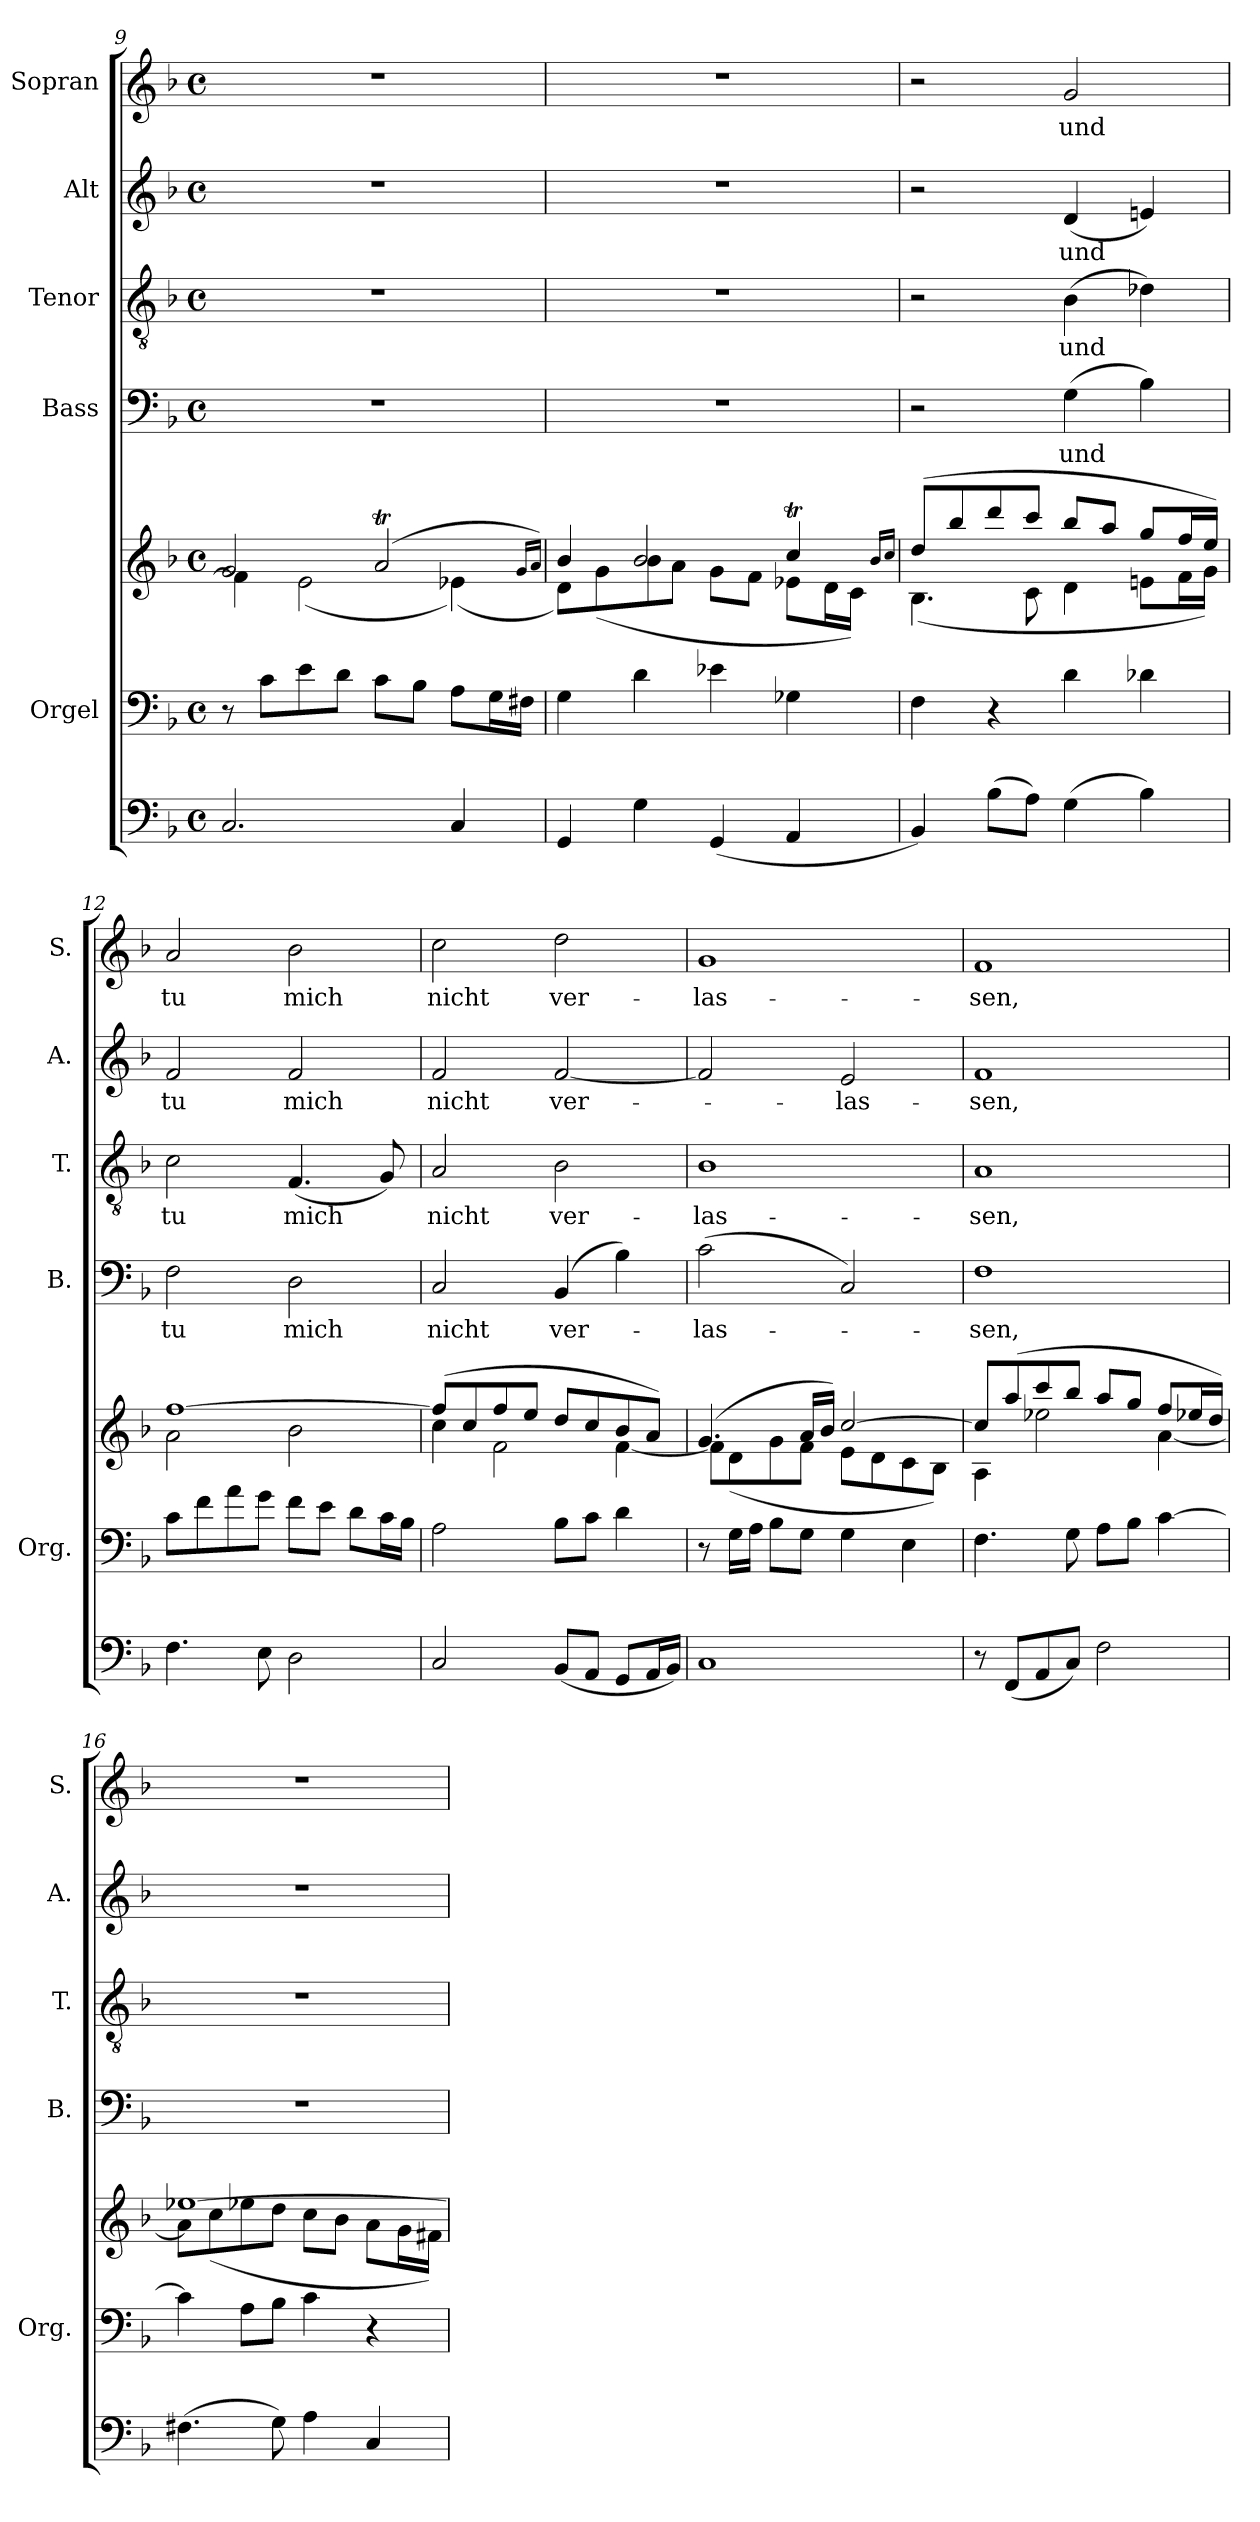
**kern	**kern	**kern	**kern	**text	**kern	**text	**kern	**text	**kern	**text
*part6	*part5	*part5	*part4	*part4	*part3	*part3	*part2	*part2	*part1	*part1
*staff7	*staff6	*staff5	*staff4	*staff4	*staff3	*staff3	*staff2	*staff2	*staff1	*staff1
*	*I"Orgel	*	*I"Bass	*	*I"Tenor	*	*I"Alt	*	*I"Sopran	*
*	*I'Org.	*	*I'B.	*	*I'T.	*	*I'A.	*	*I'S.	*
*clefF4	*clefF4	*clefG2	*clefF4	*	*clefGv2	*	*clefG2	*	*clefG2	*
*k[b-]	*k[b-]	*k[b-]	*k[b-]	*	*k[b-]	*	*k[b-]	*	*k[b-]	*
*F:	*F:	*F:	*F:	*	*F:	*	*F:	*	*F:	*
*M4/4	*M4/4	*M4/4	*M4/4	*	*M4/4	*	*M4/4	*	*M4/4	*
*met(c)	*met(c)	*met(c)	*met(c)	*	*met(c)	*	*met(c)	*	*met(c)	*
=9	=9	=9	=9	=9	=9	=9	=9	=9	=9	=9
*	*	*^	*	*	*	*	*	*	*	*
2.C/	8r	2g/	4f\]	1r	.	1r	.	1r	.	1r	.
.	8c\L	.	.	.	.	.	.	.	.	.	.
.	8e\	.	(<2e\	.	.	.	.	.	.	.	.
.	8d\J	.	.	.	.	.	.	.	.	.	.
.	8c\L	(2at/	.	.	.	.	.	.	.	.	.
.	8B-\J	.	.	.	.	.	.	.	.	.	.
4C/	8A\L	.	(<4e-XTTT\)	.	.	.	.	.	.	.	.
.	16G\L	.	.	.	.	.	.	.	.	.	.
.	16F#X\JJ	.	.	.	.	.	.	.	.	.	.
.	.	16qg/LL	.	.	.	.	.	.	.	.	.
.	.	16qa/JJ)	.	.	.	.	.	.	.	.	.
!!LO:PB:g=z
=10	=10	=10	=10	=10	=10	=10	=10	=10	=10	=10	=10
4GG/	4G\	4b-/	8d\L)	1r	.	1r	.	1r	.	1r	.
.	.	.	(<8g\	.	.	.	.	.	.	.	.
4G\	4d\	2b-/	8b-\	.	.	.	.	.	.	.	.
.	.	.	8a\J	.	.	.	.	.	.	.	.
(<4GG/	4e-X\	.	8g\L	.	.	.	.	.	.	.	.
.	.	.	8f\J	.	.	.	.	.	.	.	.
4AA/	4G-X\	4ccT/	8e-X\L	.	.	.	.	.	.	.	.
.	.	.	16d\L	.	.	.	.	.	.	.	.
.	.	.	16cTTT\JJ)	.	.	.	.	.	.	.	.
.	.	16qb-/LL	.	.	.	.	.	.	.	.	.
.	.	16qcc/JJ	.	.	.	.	.	.	.	.	.
=11	=11	=11	=11	=11	=11	=11	=11	=11	=11	=11	=11
4BB-/)	4F\	(>8dd/L	(<4.B-\	2r	.	2r	.	2r	.	2r	.
.	.	8bb-/	.	.	.	.	.	.	.	.	.
(>8B-\L	4r	8ddd/	.	.	.	.	.	.	.	.	.
8A\J)	.	8ccc/J	8c\	.	.	.	.	.	.	.	.
!	!	!	!	!	!LO:LY:b	!	!LO:LY:b	!	!LO:LY:b	!	!LO:LY:b
(>4G\	4d\	8bb-/L	4d\	(>4G\	und	(>4B-\	und	(<4d/	und	2g/	und
.	.	8aa/J	.	.	.	.	.	.	.	.	.
4B-\)	4d-X\	8gg/L	8en\L	4B-\)	.	4d-X\)	.	4en/)	.	.	.
.	.	16ff/L	16f\L	.	.	.	.	.	.	.	.
.	.	16ee/JJ)	16g\JJ)	.	.	.	.	.	.	.	.
=12	=12	=12	=12	=12	=12	=12	=12	=12	=12	=12	=12
!	!	!	!	!	!LO:LY:b	!	!LO:LY:b	!	!LO:LY:b	!	!LO:LY:b
4.F\	8c\L	[>1ff	2a\	2F\	tu	2c\	tu	2f/	tu	2a/	tu
.	8f\	.	.	.	.	.	.	.	.	.	.
.	8a\	.	.	.	.	.	.	.	.	.	.
8E\	8g\J	.	.	.	.	.	.	.	.	.	.
!	!	!	!	!	!LO:LY:b	!	!LO:LY:b	!	!LO:LY:b	!	!LO:LY:b
2D\	8f\L	.	2b-\	2D\	mich	(<4.F/	mich	2f/	mich	2b-\	mich
.	8e\J	.	.	.	.	.	.	.	.	.	.
.	8d\L	.	.	.	.	.	.	.	.	.	.
.	16c\L	.	.	.	.	8G/)	.	.	.	.	.
.	16B-\JJ	.	.	.	.	.	.	.	.	.	.
=13	=13	=13	=13	=13	=13	=13	=13	=13	=13	=13	=13
!	!	!	!	!	!LO:LY:b	!	!LO:LY:b	!	!LO:LY:b	!	!LO:LY:b
2C/	2A\	(>8ff/L]	4cc\	2C/	nicht	2A/	nicht	2f/	nicht	2cc\	nicht
.	.	8cc/	.	.	.	.	.	.	.	.	.
.	.	8ff/	2f\	.	.	.	.	.	.	.	.
.	.	8ee/J	.	.	.	.	.	.	.	.	.
!	!	!	!	!	!LO:LY:b	!	!LO:LY:b	!	!LO:LY:b	!	!LO:LY:b
(<8BB-/L	8B-\L	8dd/L	.	(4BB-/	ver-	2B-\	ver-	[2f/	ver-	2dd\	ver-
8AA/J	8c\J	8cc/	.	.	.	.	.	.	.	.	.
8GG/L	4d\	8b-/	[<4f\	4B-\)	.	.	.	.	.	.	.
16AA/L	.	8a/J)	.	.	.	.	.	.	.	.	.
16BB-/JJ)	.	.	.	.	.	.	.	.	.	.	.
=14	=14	=14	=14	=14	=14	=14	=14	=14	=14	=14	=14
!	!	!	!	!	!LO:LY:b	!	!LO:LY:b	!	!	!	!LO:LY:b
1C	8r	(4.g/	8f\L]	(>2c\	-las-	1B-	-las-	2f/]	.	1g	-las-
.	16G\LL	.	(<8d\	.	.	.	.	.	.	.	.
.	16A\JJ	.	.	.	.	.	.	.	.	.	.
.	8B-\L	.	8g\	.	.	.	.	.	.	.	.
.	8G\J	16a/LL	8f\J	.	.	.	.	.	.	.	.
.	.	16b-/JJ)	.	.	.	.	.	.	.	.	.
!	!	!	!	!	!	!	!	!	!LO:LY:b	!	!
.	4G\	[>2cc/	8e\L	2C/)	.	.	.	2e/	-las-	.	.
.	.	.	8d\	.	.	.	.	.	.	.	.
.	4E\	.	8c\	.	.	.	.	.	.	.	.
.	.	.	8B-\J)	.	.	.	.	.	.	.	.
!!LO:LB:g=z
=15	=15	=15	=15	=15	=15	=15	=15	=15	=15	=15	=15
!	!	!	!	!	!LO:LY:b	!	!LO:LY:b	!	!LO:LY:b	!	!LO:LY:b
8r	4.F\	8cc/L]	4A\	1F	-sen,	1A	-sen,	1f	-sen,	1f	-sen,
(<8FF/L	.	(>8aa/	.	.	.	.	.	.	.	.	.
8AA/	.	8ccc/	2ee-X\	.	.	.	.	.	.	.	.
8C/J)	8G\	8bb-/J	.	.	.	.	.	.	.	.	.
2F\	8A\L	8aa/L	.	.	.	.	.	.	.	.	.
.	8B-\J	8gg/J	.	.	.	.	.	.	.	.	.
.	[4c\	8ff/L	[<4a\	.	.	.	.	.	.	.	.
.	.	16ee-X/L	.	.	.	.	.	.	.	.	.
.	.	16dd/JJ)	.	.	.	.	.	.	.	.	.
=16	=16	=16	=16	=16	=16	=16	=16	=16	=16	=16	=16
(>4.F#X\	4c\]	[>1ee-X	8a\L]	1r	.	1r	.	1r	.	1r	.
.	.	.	(<8cc\	.	.	.	.	.	.	.	.
.	8A\L	.	8ee-X\	.	.	.	.	.	.	.	.
8G\)	8B-\J	.	8dd\J	.	.	.	.	.	.	.	.
4A\	4c\	.	8cc\L	.	.	.	.	.	.	.	.
.	.	.	8b-\J	.	.	.	.	.	.	.	.
4C/	4r	.	8a\L	.	.	.	.	.	.	.	.
.	.	.	16g\L	.	.	.	.	.	.	.	.
.	.	.	16f#X\JJ)	.	.	.	.	.	.	.	.
*	*	*v	*v	*	*	*	*	*	*	*	*
=	=	=	=	=	=	=	=	=	=	=
*-	*-	*-	*-	*-	*-	*-	*-	*-	*-	*-
